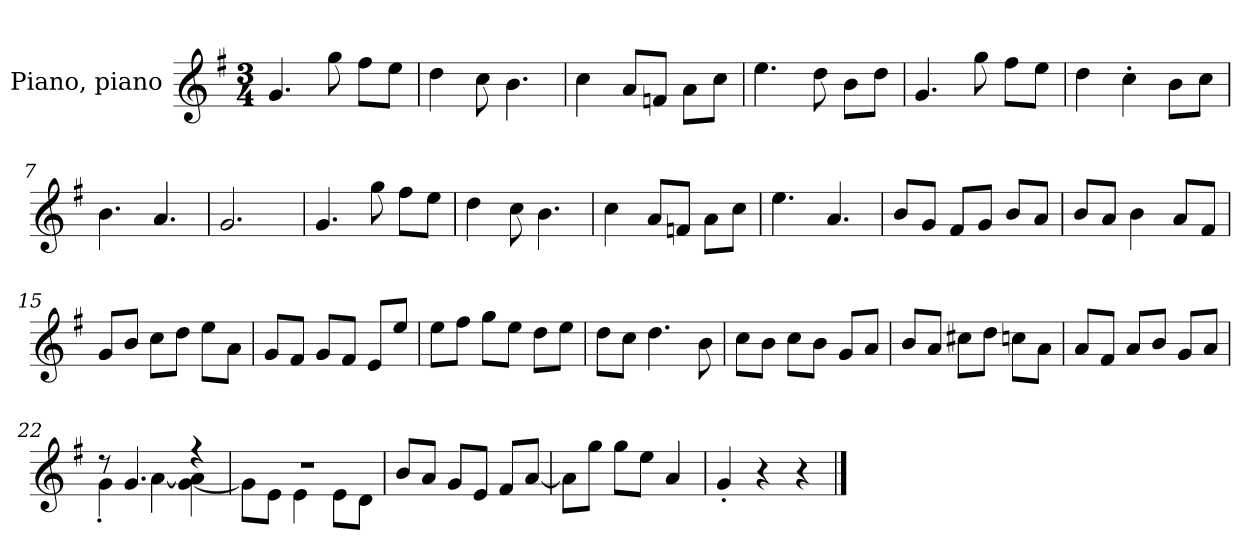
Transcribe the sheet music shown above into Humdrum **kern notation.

**kern
*part1
*staff1
*I"Piano, piano
*clefG2
*k[f#]
*M3/4
*MM130
=1
4.g/
8gg\
8ff#\L
8ee\J
=2
4dd\
8cc\
4.b\
=3
4cc\
8a/L
8fn/J
8a\L
8cc\J
=4
4.ee\
8dd\
8b\L
8dd\J
=5
4.g/
8gg\
8ff#\L
8ee\J
=6
4dd\
4cc'\
8b\L
8cc\J
=7
4.b\
4.a/
=8
2.g/
!!LO:LB:g=z
=9
4.g/
8gg\
8ff#\L
8ee\J
=10
4dd\
8cc\
4.b\
=11
4cc\
8a/L
8fn/J
8a\L
8cc\J
=12
4.ee\
4.a/
=13
8b/L
8g/J
8f#/L
8g/J
8b/L
8a/J
=14
8b/L
8a/J
4b\
8a/L
8f#/J
=15
8g/L
8b/J
8cc\L
8dd\J
8ee\L
8a\J
=16
8g/L
8f#/J
8g/L
8f#/J
8e/L
8ee/J
!!LO:LB:g=z
=17
8ee\L
8ff#\J
8gg\L
8ee\J
8dd\L
8ee\J
=18
8dd\L
8cc\J
4.dd\
8b\
=19
8cc\L
8b\J
8cc\L
8b\J
8g/L
8a/J
=20
8b/L
8a/J
8cc#X\L
8dd\J
8ccn\L
8a\J
=21
8a/L
8f#/J
8a/L
8b/J
8g/L
8a/J
=22
*^
8r	4g'\
4.g/	.
.	[4a\
4r	[4g\ 4a\]
=23	=23
2.r	8g\L]
.	8e\J
.	4e\
.	8e\L
.	8d\J
*v	*v
!!LO:LB:g=z
=24
8b/L
8a/J
8g/L
8e/J
8f#/L
[8a/J
=25
8a\L]
8gg\J
8gg\L
8ee\J
4a/
=26
4g'/
4r
4r
==
*-
